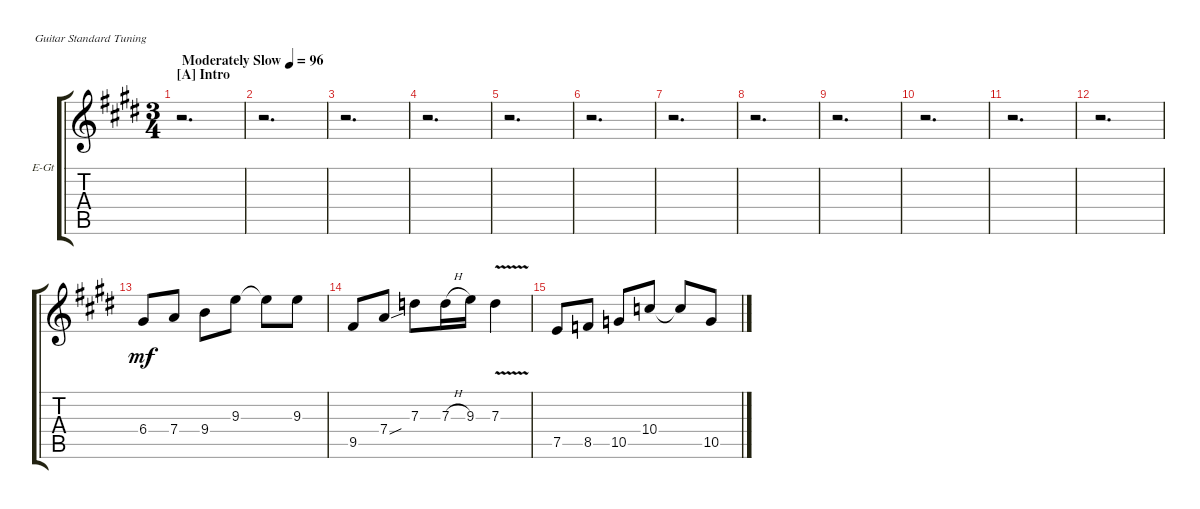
\bracketExtendMode groupsimilarinstruments
\firstSystemTrackNameOrientation horizontal
\otherSystemsTrackNameOrientation horizontal
\track ("Guitar 4" "E-Gt") {instrument overdrivenguitar}
\staff {score tabs}
\tuning (E4 B3 G3 D3 A2 E2)
\ts (3 4)
\section ("A" "Intro")
\tempo (96 "Moderately Slow")
\clef g2
\scale
1.10845
\ks e
r.2{d dy mf instrument overdrivenguitar} |
\scale
0.891551 r.2{d} |
\scale
1.07818 r.2{d} |
\scale
0.921816 r.2{d} |
\scale
1.07818 r.2{d} |
\scale
0.921816 r.2{d} |
\scale
1.07818 r.2{d} |
\scale
0.921816 r.2{d} |
\scale
1.07818 r.2{d} |
\scale
0.921816 r.2{d} |
\scale
1.07818 r.2{d} |
\scale
0.921816 r.2{d} |
\scale
1.07818 6.4.8 7.4.8 9.4.8 9.3.8 9.3{t}.8 9.3.8 |
\scale
0.921816 9.5.8 7.4{sou}.8 7.3.8 7.3{h}.16 9.3.16 7.3{v}.4 |
\scale
1.07818 7.5.8 8.5.8 10.5.8 10.4.8 10.4{t}.8 10.5.8 |
\scale
0.921816
